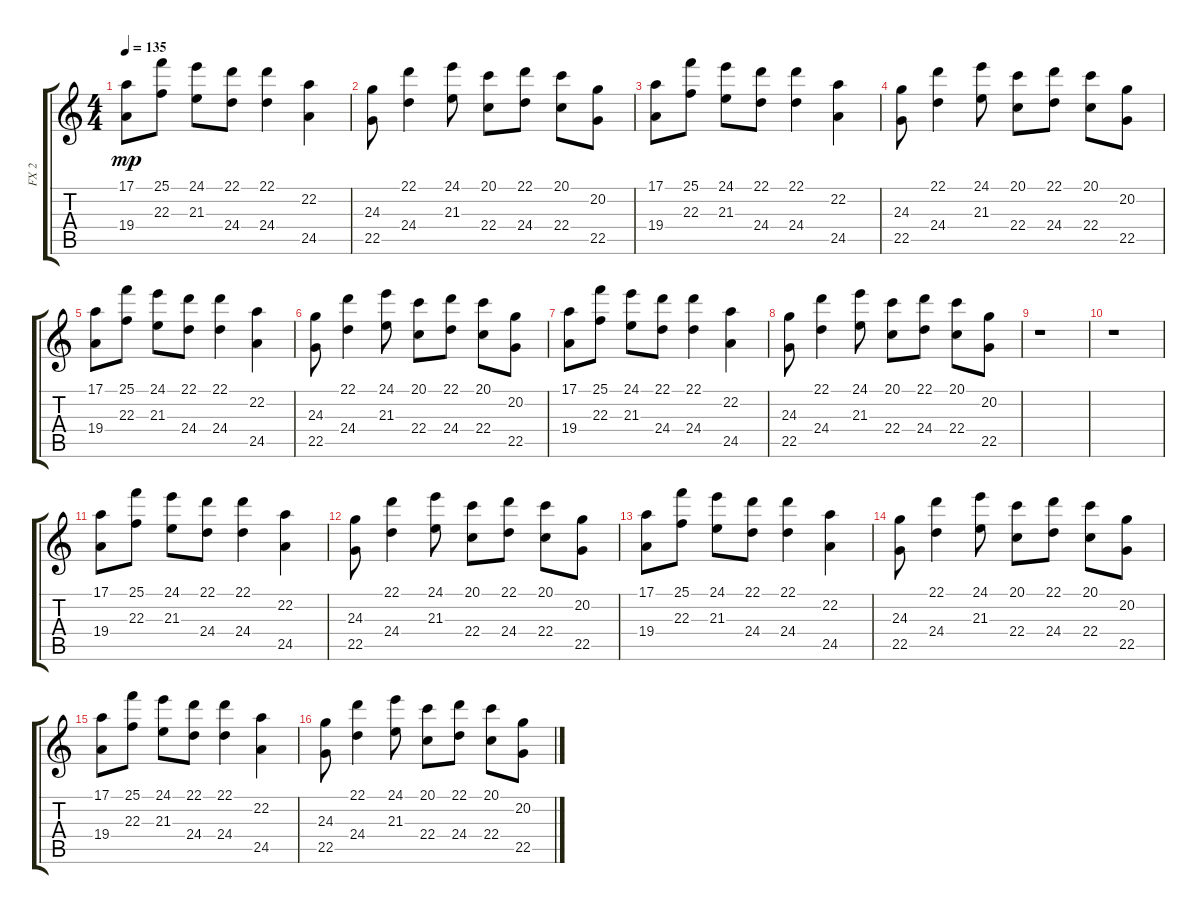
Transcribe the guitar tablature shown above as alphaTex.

\track ("FX 2" "FX 2") {instrument lead8bassandlead}
\staff {score tabs}
\tuning (E4 B3 G3 D3 A2 E2) {hide}
\ts (4 4)
\tempo 135
\clef g2
\ks c
(17.1 19.4).8{dy mp volume 13} (25.1 22.3).8{volume 13} (24.1 21.3).8{volume 13} (22.1 24.4).8{volume 13} (22.1 24.4).4{volume 13} (22.2 24.5).4{volume 13} |
(24.3 22.5).8{volume 13} (22.1 24.4).4{volume 13} (24.1 21.3).8{volume 13} (20.1 22.4).8{volume 13} (22.1 24.4).8{volume 13} (20.1 22.4).8{volume 13} (20.2 22.5).8{volume 13} |
(17.1 19.4).8{volume 13} (25.1 22.3).8{volume 13} (24.1 21.3).8{volume 13} (22.1 24.4).8{volume 13} (22.1 24.4).4{volume 13} (22.2 24.5).4{volume 13} |
(24.3 22.5).8{volume 13} (22.1 24.4).4{volume 13} (24.1 21.3).8{volume 13} (20.1 22.4).8{volume 13} (22.1 24.4).8{volume 13} (20.1 22.4).8{volume 13} (20.2 22.5).8{volume 13} |
(17.1 19.4).8{volume 13} (25.1 22.3).8{volume 13} (24.1 21.3).8{volume 13} (22.1 24.4).8{volume 13} (22.1 24.4).4{volume 13} (22.2 24.5).4{volume 13} |
(24.3 22.5).8{volume 13} (22.1 24.4).4{volume 13} (24.1 21.3).8{volume 13} (20.1 22.4).8{volume 13} (22.1 24.4).8{volume 13} (20.1 22.4).8{volume 13} (20.2 22.5).8{volume 13} |
(17.1 19.4).8{volume 13} (25.1 22.3).8{volume 13} (24.1 21.3).8{volume 13} (22.1 24.4).8{volume 13} (22.1 24.4).4{volume 13} (22.2 24.5).4{volume 13} |
(24.3 22.5).8{volume 13} (22.1 24.4).4{volume 13} (24.1 21.3).8{volume 13} (20.1 22.4).8{volume 13} (22.1 24.4).8{volume 13} (20.1 22.4).8{volume 13} (20.2 22.5).8{volume 13} |
r.1 |
r.1 |
(17.1 19.4).8{volume 13} (25.1 22.3).8{volume 13} (24.1 21.3).8{volume 13} (22.1 24.4).8{volume 13} (22.1 24.4).4{volume 13} (22.2 24.5).4{volume 13} |
(24.3 22.5).8{volume 13} (22.1 24.4).4{volume 13} (24.1 21.3).8{volume 13} (20.1 22.4).8{volume 13} (22.1 24.4).8{volume 13} (20.1 22.4).8{volume 13} (20.2 22.5).8{volume 13} |
(17.1 19.4).8{volume 13} (25.1 22.3).8{volume 13} (24.1 21.3).8{volume 13} (22.1 24.4).8{volume 13} (22.1 24.4).4{volume 13} (22.2 24.5).4{volume 13} |
(24.3 22.5).8{volume 13} (22.1 24.4).4{volume 13} (24.1 21.3).8{volume 13} (20.1 22.4).8{volume 13} (22.1 24.4).8{volume 13} (20.1 22.4).8{volume 13} (20.2 22.5).8{volume 13} |
(17.1 19.4).8{volume 13} (25.1 22.3).8{volume 13} (24.1 21.3).8{volume 13} (22.1 24.4).8{volume 13} (22.1 24.4).4{volume 13} (22.2 24.5).4{volume 13} |
(24.3 22.5).8{volume 13} (22.1 24.4).4{volume 13} (24.1 21.3).8{volume 13} (20.1 22.4).8{volume 13} (22.1 24.4).8{volume 13} (20.1 22.4).8{volume 13} (20.2 22.5).8{volume 13}
